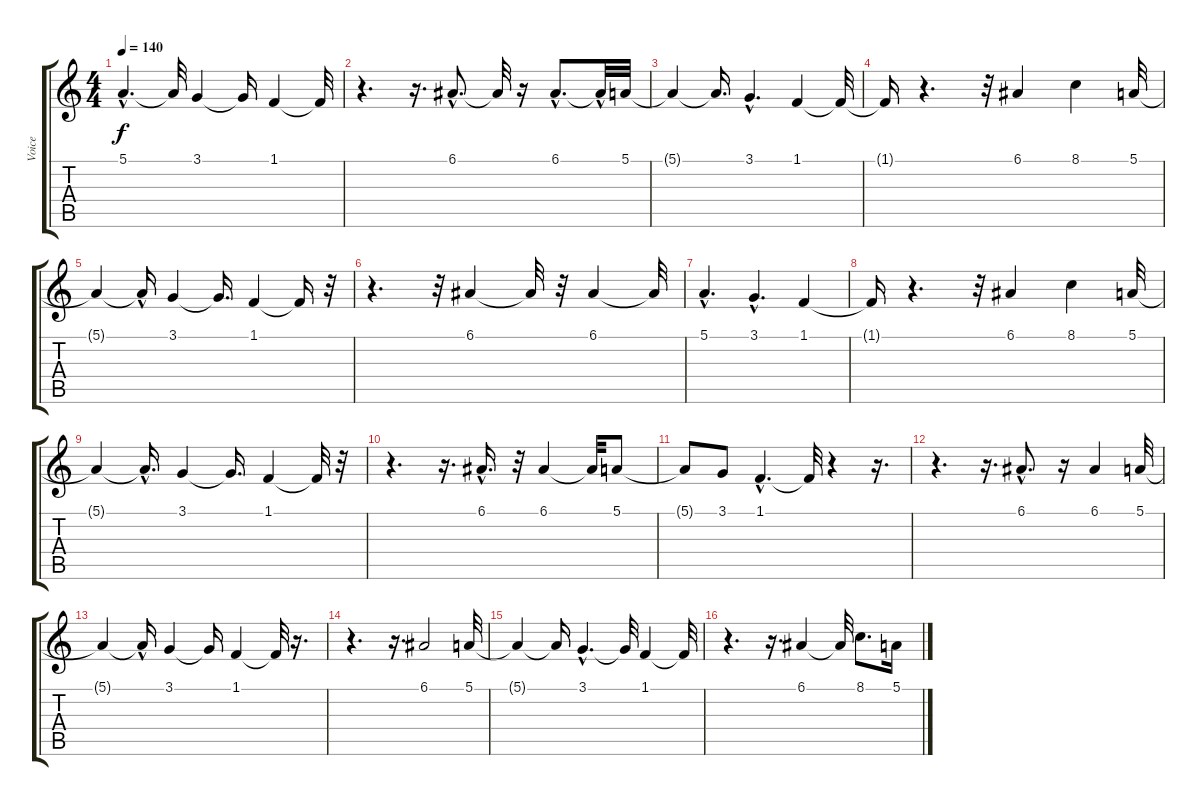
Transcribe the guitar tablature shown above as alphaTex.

\track ("Voice" "Voice") {instrument tremolostrings}
\staff {score tabs}
\tuning (E4 B3 G3 D3 A2 E2) {hide}
\ts (4 4)
\tempo 140
\clef g2
\ks c
5.1{hac}.4{d dy f} 5.1{t}.32 3.1.4 3.1{t}.16 1.1.4 1.1{t}.32 |
r.4{d} r.16{d} 6.1{hac}.8{d} 6.1{t}.32 r.16 6.1{hac}.8{d} 6.1{hac t}.32 5.1.32 |
5.1{t}.4 5.1{t}.16{d} 3.1{hac}.4{d} 1.1.4 1.1{t}.32 |
1.1{t}.16 r.4{d} r.32 6.1.4 8.1.4 5.1.32 |
5.1{t}.4 5.1{hac t}.16 3.1.4 3.1{t}.16{d} 1.1.4 1.1{t}.16 r.32 |
r.4{d} r.32 6.1.4 6.1{t}.32 r.32 6.1.4 6.1{t}.32 |
5.1{hac}.4{d} 3.1{hac}.4{d} 1.1.4 |
1.1{t}.16 r.4{d} r.32 6.1.4 8.1.4 5.1.32 |
5.1{t}.4 5.1{hac t}.16{d} 3.1.4 3.1{t}.16{d} 1.1.4 1.1{t}.32 r.32 |
r.4{d} r.16{d} 6.1{hac}.16{d} r.32 6.1.4 6.1{t}.32 5.1.8 |
5.1{t}.8 3.1.8 1.1{hac}.4{d} 1.1{t}.32 r.4 r.16{d} |
r.4{d} r.16{d} 6.1{hac}.8{d} r.16 6.1.4 5.1.32 |
5.1{t}.4 5.1{hac t}.16 3.1.4 3.1{t}.16 1.1.4 1.1{t}.32 r.16{d} |
r.4{d} r.16{d} 6.1.2 5.1.32 |
5.1{t}.4 5.1{t}.16 3.1{hac}.4{d} 3.1{t}.32 1.1.4 1.1{t}.32 |
r.4{d} r.16{d} 6.1.4 6.1{t}.32 8.1.8{d} 5.1.16
